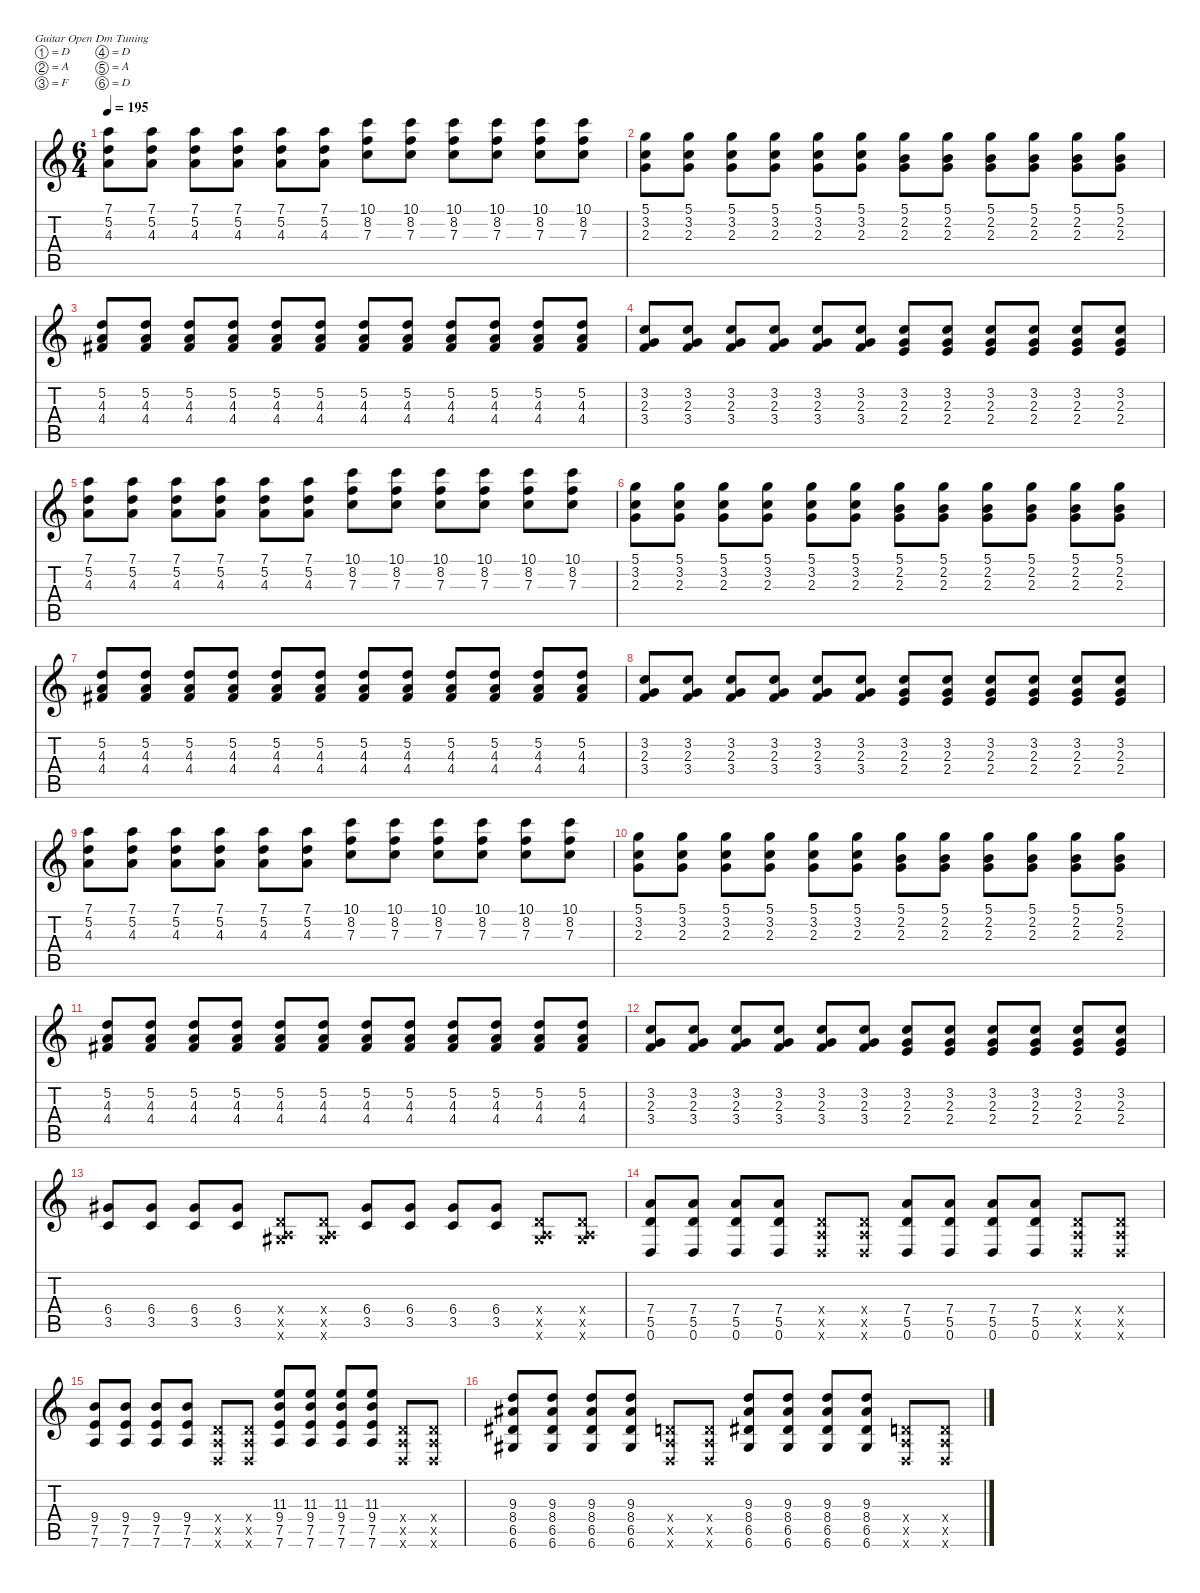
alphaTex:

\defaultSystemsLayout 4
\hideDynamics
\bracketExtendMode nobrackets
\singleTrackTrackNamePolicy hidden
\multiTrackTrackNamePolicy hidden
\firstSystemTrackNameMode fullname
\firstSystemTrackNameOrientation horizontal
\otherSystemsTrackNameOrientation horizontal
\track ("Guitar 1" "dist.guit.") {defaultSystemsLayout 4 mute instrument distortionguitar}
\staff {score tabs}
\tuning (D4 A3 F3 D3 A2 D2)
\ts (6 4)
\tempo 195
\clef g2
\ks c
(7.1 5.2 4.3).8{dy f beam Down} (7.1 5.2 4.3).8{beam Down} (7.1 5.2 4.3).8{beam Down} (7.1 5.2 4.3).8{beam Down} (7.1 5.2 4.3).8{beam Down} (7.1 5.2 4.3).8{beam Down} (10.1 8.2 7.3).8{beam Down} (10.1 8.2 7.3).8{beam Down} (10.1 8.2 7.3).8{beam Down} (10.1 8.2 7.3).8{beam Down} (10.1 8.2 7.3).8{beam Down} (10.1 8.2 7.3).8{beam Down} |
(5.1 3.2 2.3).8{beam Down} (5.1 3.2 2.3).8{beam Down} (5.1 3.2 2.3).8{beam Down} (5.1 3.2 2.3).8{beam Down} (5.1 3.2 2.3).8{beam Down} (5.1 3.2 2.3).8{beam Down} (5.1 2.2 2.3).8{beam Down} (5.1 2.2 2.3).8{beam Down} (5.1 2.2 2.3).8{beam Down} (5.1 2.2 2.3).8{beam Down} (5.1 2.2 2.3).8{beam Down} (5.1 2.2 2.3).8{beam Down} |
(5.2 4.3 4.4{acc #}).8{beam Up} (5.2 4.3 4.4{acc #}).8{beam Up} (5.2 4.3 4.4{acc #}).8{beam Up} (5.2 4.3 4.4{acc #}).8{beam Up} (5.2 4.3 4.4{acc #}).8{beam Up} (5.2 4.3 4.4{acc #}).8{beam Up} (5.2 4.3 4.4{acc #}).8{beam Up} (5.2 4.3 4.4{acc #}).8{beam Up} (5.2 4.3 4.4{acc #}).8{beam Up} (5.2 4.3 4.4{acc #}).8{beam Up} (5.2 4.3 4.4{acc #}).8{beam Up} (5.2 4.3 4.4{acc #}).8{beam Up} |
(3.2 2.3 3.4).8{beam Up} (3.2 2.3 3.4).8{beam Up} (3.2 2.3 3.4).8{beam Up} (3.2 2.3 3.4).8{beam Up} (3.2 2.3 3.4).8{beam Up} (3.2 2.3 3.4).8{beam Up} (3.2 2.3 2.4).8{beam Up} (3.2 2.3 2.4).8{beam Up} (3.2 2.3 2.4).8{beam Up} (3.2 2.3 2.4).8{beam Up} (3.2 2.3 2.4).8{beam Up} (3.2 2.3 2.4).8{beam Up} |
(7.1 5.2 4.3).8{beam Down} (7.1 5.2 4.3).8{beam Down} (7.1 5.2 4.3).8{beam Down} (7.1 5.2 4.3).8{beam Down} (7.1 5.2 4.3).8{beam Down} (7.1 5.2 4.3).8{beam Down} (10.1 8.2 7.3).8{beam Down} (10.1 8.2 7.3).8{beam Down} (10.1 8.2 7.3).8{beam Down} (10.1 8.2 7.3).8{beam Down} (10.1 8.2 7.3).8{beam Down} (10.1 8.2 7.3).8{beam Down} |
(5.1 3.2 2.3).8{beam Down} (5.1 3.2 2.3).8{beam Down} (5.1 3.2 2.3).8{beam Down} (5.1 3.2 2.3).8{beam Down} (5.1 3.2 2.3).8{beam Down} (5.1 3.2 2.3).8{beam Down} (5.1 2.2 2.3).8{beam Down} (5.1 2.2 2.3).8{beam Down} (5.1 2.2 2.3).8{beam Down} (5.1 2.2 2.3).8{beam Down} (5.1 2.2 2.3).8{beam Down} (5.1 2.2 2.3).8{beam Down} |
(5.2 4.3 4.4{acc #}).8{beam Up} (5.2 4.3 4.4{acc #}).8{beam Up} (5.2 4.3 4.4{acc #}).8{beam Up} (5.2 4.3 4.4{acc #}).8{beam Up} (5.2 4.3 4.4{acc #}).8{beam Up} (5.2 4.3 4.4{acc #}).8{beam Up} (5.2 4.3 4.4{acc #}).8{beam Up} (5.2 4.3 4.4{acc #}).8{beam Up} (5.2 4.3 4.4{acc #}).8{beam Up} (5.2 4.3 4.4{acc #}).8{beam Up} (5.2 4.3 4.4{acc #}).8{beam Up} (5.2 4.3 4.4{acc #}).8{beam Up} |
(3.2 2.3 3.4).8{beam Up} (3.2 2.3 3.4).8{beam Up} (3.2 2.3 3.4).8{beam Up} (3.2 2.3 3.4).8{beam Up} (3.2 2.3 3.4).8{beam Up} (3.2 2.3 3.4).8{beam Up} (3.2 2.3 2.4).8{beam Up} (3.2 2.3 2.4).8{beam Up} (3.2 2.3 2.4).8{beam Up} (3.2 2.3 2.4).8{beam Up} (3.2 2.3 2.4).8{beam Up} (3.2 2.3 2.4).8{beam Up} |
(7.1 5.2 4.3).8{beam Down} (7.1 5.2 4.3).8{beam Down} (7.1 5.2 4.3).8{beam Down} (7.1 5.2 4.3).8{beam Down} (7.1 5.2 4.3).8{beam Down} (7.1 5.2 4.3).8{beam Down} (10.1 8.2 7.3).8{beam Down} (10.1 8.2 7.3).8{beam Down} (10.1 8.2 7.3).8{beam Down} (10.1 8.2 7.3).8{beam Down} (10.1 8.2 7.3).8{beam Down} (10.1 8.2 7.3).8{beam Down} |
(5.1 3.2 2.3).8{beam Down} (5.1 3.2 2.3).8{beam Down} (5.1 3.2 2.3).8{beam Down} (5.1 3.2 2.3).8{beam Down} (5.1 3.2 2.3).8{beam Down} (5.1 3.2 2.3).8{beam Down} (5.1 2.2 2.3).8{beam Down} (5.1 2.2 2.3).8{beam Down} (5.1 2.2 2.3).8{beam Down} (5.1 2.2 2.3).8{beam Down} (5.1 2.2 2.3).8{beam Down} (5.1 2.2 2.3).8{beam Down} |
(5.2 4.3 4.4{acc #}).8{beam Up} (5.2 4.3 4.4{acc #}).8{beam Up} (5.2 4.3 4.4{acc #}).8{beam Up} (5.2 4.3 4.4{acc #}).8{beam Up} (5.2 4.3 4.4{acc #}).8{beam Up} (5.2 4.3 4.4{acc #}).8{beam Up} (5.2 4.3 4.4{acc #}).8{beam Up} (5.2 4.3 4.4{acc #}).8{beam Up} (5.2 4.3 4.4{acc #}).8{beam Up} (5.2 4.3 4.4{acc #}).8{beam Up} (5.2 4.3 4.4{acc #}).8{beam Up} (5.2 4.3 4.4{acc #}).8{beam Up} |
(3.2 2.3 3.4).8{beam Up} (3.2 2.3 3.4).8{beam Up} (3.2 2.3 3.4).8{beam Up} (3.2 2.3 3.4).8{beam Up} (3.2 2.3 3.4).8{beam Up} (3.2 2.3 3.4).8{beam Up} (3.2 2.3 2.4).8{beam Up} (3.2 2.3 2.4).8{beam Up} (3.2 2.3 2.4).8{beam Up} (3.2 2.3 2.4).8{beam Up} (3.2 2.3 2.4).8{beam Up} (3.2 2.3 2.4).8{beam Up} |
(6.4{acc #} 3.5).8{beam Up} (6.4{acc #} 3.5).8{beam Up} (6.4{acc #} 3.5).8{beam Up} (6.4{acc #} 3.5).8{beam Up} (0.4{x} 0.5{x} 6.6{x acc #}).8{beam Up} (0.4{x} 0.5{x} 6.6{x acc #}).8{beam Up} (6.4{acc #} 3.5).8{beam Up} (6.4{acc #} 3.5).8{beam Up} (6.4{acc #} 3.5).8{beam Up} (6.4{acc #} 3.5).8{beam Up} (0.4{x} 0.5{x} 6.6{x acc #}).8{beam Up} (0.4{x} 0.5{x} 6.6{x acc #}).8{beam Up} |
(7.4 5.5 0.6).8{beam Up} (7.4 5.5 0.6).8{beam Up} (7.4 5.5 0.6).8{beam Up} (7.4 5.5 0.6).8{beam Up} (0.4{x} 0.5{x} 0.6{x}).8{beam Up} (0.4{x} 0.5{x} 0.6{x}).8{beam Up} (7.4 5.5 0.6).8{beam Up} (7.4 5.5 0.6).8{beam Up} (7.4 5.5 0.6).8{beam Up} (7.4 5.5 0.6).8{beam Up} (0.4{x} 0.5{x} 0.6{x}).8{beam Up} (0.4{x} 0.5{x} 0.6{x}).8{beam Up} |
(9.4 7.5 7.6).8{beam Up} (9.4 7.5 7.6).8{beam Up} (9.4 7.5 7.6).8{beam Up} (9.4 7.5 7.6).8{beam Up} (0.4{x} 0.5{x} 0.6{x}).8{beam Up} (0.4{x} 0.5{x} 0.6{x}).8{beam Up} (11.3 9.4 7.5 7.6).8{beam Up} (11.3 9.4 7.5 7.6).8{beam Up} (11.3 9.4 7.5 7.6).8{beam Up} (11.3 9.4 7.5 7.6).8{beam Up} (0.4{x} 0.5{x} 0.6{x}).8{beam Up} (0.4{x} 0.5{x} 0.6{x}).8{beam Up} |
(9.3 8.4{acc #} 6.5{acc #} 6.6{acc #}).8{beam Up} (9.3 8.4{acc #} 6.5{acc #} 6.6{acc #}).8{beam Up} (9.3 8.4{acc #} 6.5{acc #} 6.6{acc #}).8{beam Up} (9.3 8.4{acc #} 6.5{acc #} 6.6{acc #}).8{beam Up} (0.4{x} 0.5{x} 0.6{x}).8{beam Up} (0.4{x} 0.5{x} 0.6{x}).8{beam Up} (9.3 8.4{acc #} 6.5{acc #} 6.6{acc #}).8{beam Up} (9.3 8.4{acc #} 6.5{acc #} 6.6{acc #}).8{beam Up} (9.3 8.4{acc #} 6.5{acc #} 6.6{acc #}).8{beam Up} (9.3 8.4{acc #} 6.5{acc #} 6.6{acc #}).8{beam Up} (0.4{x} 0.5{x} 0.6{x}).8{beam Up} (0.4{x} 0.5{x} 0.6{x}).8{beam Up}
